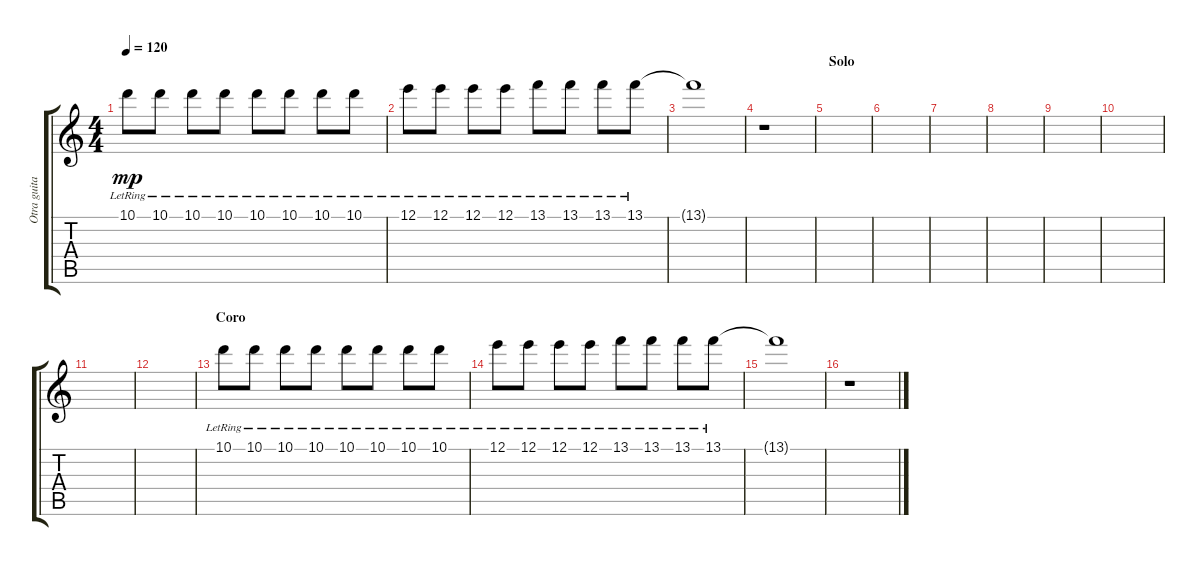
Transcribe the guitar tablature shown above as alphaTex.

\track ("Otra guitarra" "Otra guita") {instrument electricguitarjazz}
\staff {score tabs}
\tuning (E4 B3 G3 D3 A2 E2) {hide}
\ts (4 4)
\tempo 120
\clef g2
\ks c
10.1{lr}.8{dy mp} 10.1{lr}.8 10.1{lr}.8 10.1{lr}.8 10.1{lr}.8 10.1{lr}.8 10.1{lr}.8 10.1{lr}.8 |
12.1{lr}.8 12.1{lr}.8 12.1{lr}.8 12.1{lr}.8 13.1{lr}.8 13.1{lr}.8 13.1{lr}.8 13.1{lr}.8 |
13.1{t}.1 |
r.1 |
\section ("" "Solo")
|
|
|
|
|
|
|
|
\section ("" "Coro")
10.1{lr}.8 10.1{lr}.8 10.1{lr}.8 10.1{lr}.8 10.1{lr}.8 10.1{lr}.8 10.1{lr}.8 10.1{lr}.8 |
12.1{lr}.8 12.1{lr}.8 12.1{lr}.8 12.1{lr}.8 13.1{lr}.8 13.1{lr}.8 13.1{lr}.8 13.1{lr}.8 |
13.1{t}.1 |
r.1
